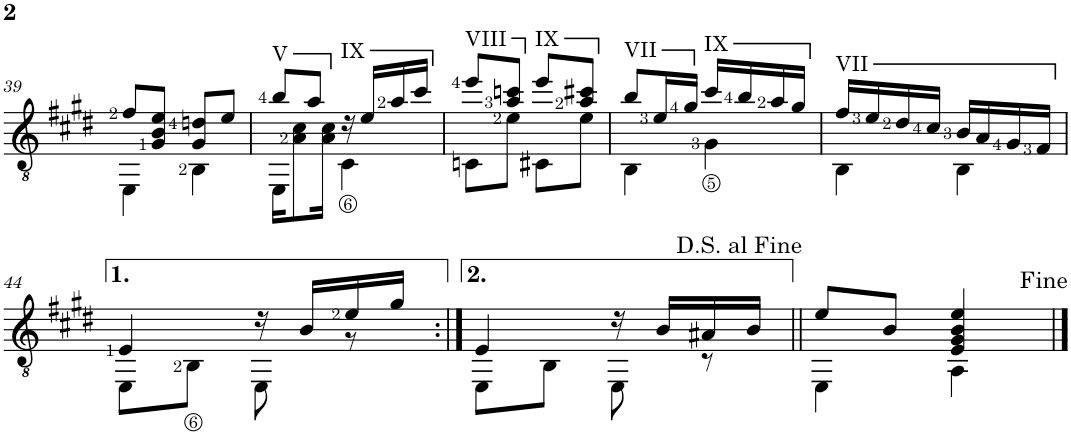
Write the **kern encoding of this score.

**kern
*part1
*staff1
*I"Classical Guitar
*I'Guit.
!!LO:PB:g=z
*clefGv2
*k[f#c#g#d#]
*E:
*M2/4
=39
*^
8f#/L	4EE\
8G#/ 8B/ 8e/J	.
8G#/ 8dn/L	4BB\
8e/J	.
=40	=40
!LO:TX:a:t=V	!
8b/L	16EE\KL
.	8A\ 8c#\
8a/J	.
.	16A\ 16c#\Jk
!LO:TX:a:t=IX	!
16r	4C#\
16e/LL	.
16a/	.
16cc#/JJ	.
=41	=41
!LO:TX:a:t=VIII	!
8ee/L	8Cn\L
8a/ 8ccn/J	8e\J
!LO:TX:a:t=IX	!
8ee/L	8C#X\L
8a/ 8cc#X/J	8e\J
=42	=42
!LO:TX:a:t=VII	!
8b/L	4BB\
16e/L	.
16g#/JJ	.
!LO:TX:a:t=IX	!
16cc#/LL	4G#\
16b/	.
16a/	.
16g#/JJ	.
=43	=43
!LO:TX:a:t=VII	!
16f#/LL	4BB\
16e/	.
16d#/	.
16c#/JJ	.
16B/LL	4BB\
16A/	.
16G#/	.
16F#/JJ	.
!!LO:LB:g=z	!!
=44	=44
4E/	8EE\L
.	8BB\J
16r	8EE\
16B/LL	.
16e/	8r
16g#/JJ	.
=45:|!	=45:|!
4E/	8EE\L
.	8BB\J
16r	8EE\
16B/LL	.
16A#X/	8r
16B/JJ	.
=46||	=46||
8e/L	4EE\
8B/J	.
4E/ 4G#/ 4B/ 4e/	4AA\
*v	*v
==
*-
